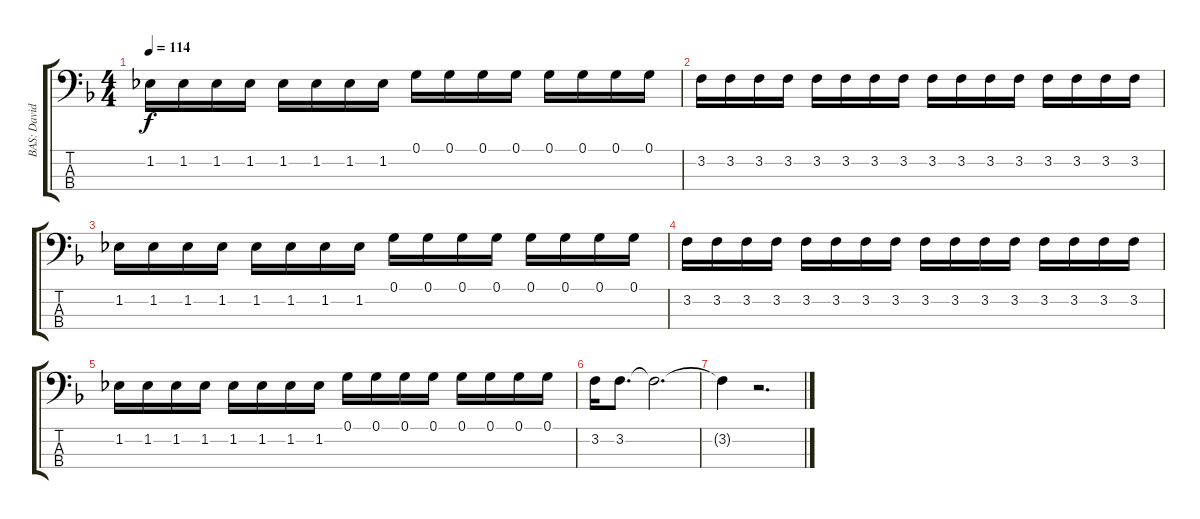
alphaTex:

\track ("BAS: David Williams" "BAS: David") {instrument synthbass1}
\staff {score tabs}
\tuning (G2 D2 A1 E1) {hide}
\ts (4 4)
\tempo 114
\clef f4
\ks f
1.2.16{dy f} 1.2.16 1.2.16 1.2.16 1.2.16 1.2.16 1.2.16 1.2.16 0.1.16 0.1.16 0.1.16 0.1.16 0.1.16 0.1.16 0.1.16 0.1.16 |
3.2.16 3.2.16 3.2.16 3.2.16 3.2.16 3.2.16 3.2.16 3.2.16 3.2.16 3.2.16 3.2.16 3.2.16 3.2.16 3.2.16 3.2.16 3.2.16 |
1.2.16 1.2.16 1.2.16 1.2.16 1.2.16 1.2.16 1.2.16 1.2.16 0.1.16 0.1.16 0.1.16 0.1.16 0.1.16 0.1.16 0.1.16 0.1.16 |
3.2.16 3.2.16 3.2.16 3.2.16 3.2.16 3.2.16 3.2.16 3.2.16 3.2.16 3.2.16 3.2.16 3.2.16 3.2.16 3.2.16 3.2.16 3.2.16 |
1.2.16 1.2.16 1.2.16 1.2.16 1.2.16 1.2.16 1.2.16 1.2.16 0.1.16 0.1.16 0.1.16 0.1.16 0.1.16 0.1.16 0.1.16 0.1.16 |
3.2.16 3.2.8{d} 3.2{t}.2{d} |
3.2{t}.4 r.2{d}
